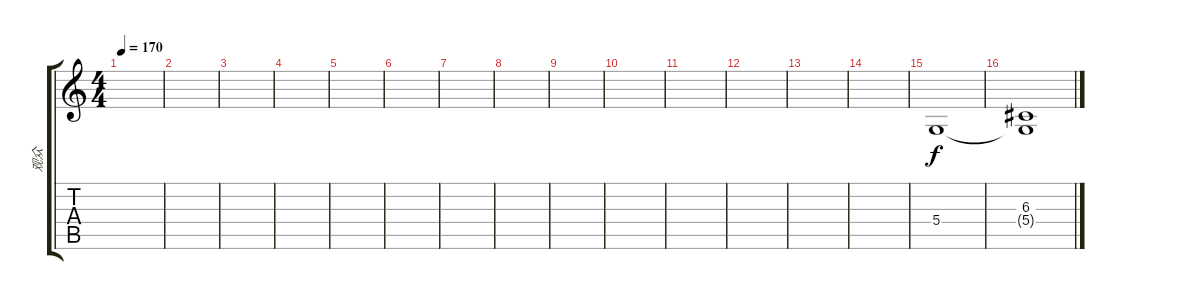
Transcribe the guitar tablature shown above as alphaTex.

\track ("观众" "观众") {instrument applause}
\staff {score tabs}
\tuning (E4 B3 G3 D3 A2 E2) {hide}
\ts (4 4)
\tempo 170
\clef g2
\ks c
|
|
|
|
|
|
|
|
|
|
|
|
|
|
5.4.1 |
(6.3 5.4{t}).1
